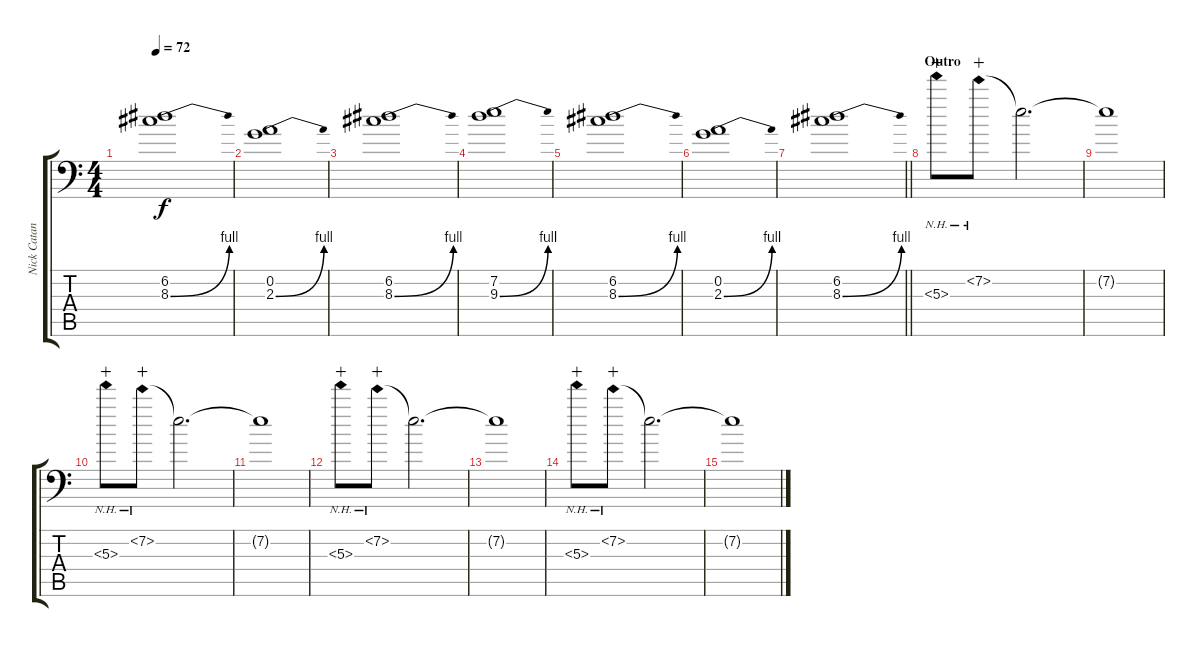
\track ("Nick Catanese" "Nick Catan") {instrument distortionguitar}
\staff {score tabs}
\tuning (D4 A3 F3 C3 G2 A1) {hide}
\ts (4 4)
\tempo 72
\clef f4
\ks c
(6.2 8.3{be (bend 0 0 60 4)}).1{dy f} |
(0.2 2.3{be (bend 0 0 60 4)}).1 |
(6.2 8.3{be (bend 0 0 60 4)}).1 |
(7.2 9.3{be (bend 0 0 60 4)}).1 |
(6.2 8.3{be (bend 0 0 60 4)}).1 |
(0.2 2.3{be (bend 0 0 60 4)}).1 |
\barLineRight lightlight
(6.2 8.3{be (bend 0 0 60 4)}).1 |
\section ("" "Outro")
5.3{nh}.8{wahc} 7.2{nh}.8{wahc} 7.2{t}.2{d} |
7.2{t}.1 |
5.3{nh}.8{wahc} 7.2{nh}.8{wahc} 7.2{t}.2{d} |
7.2{t}.1 |
5.3{nh}.8{wahc} 7.2{nh}.8{wahc} 7.2{t}.2{d} |
7.2{t}.1 |
5.3{nh}.8{wahc} 7.2{nh}.8{wahc} 7.2{t}.2{d} |
7.2{t}.1
